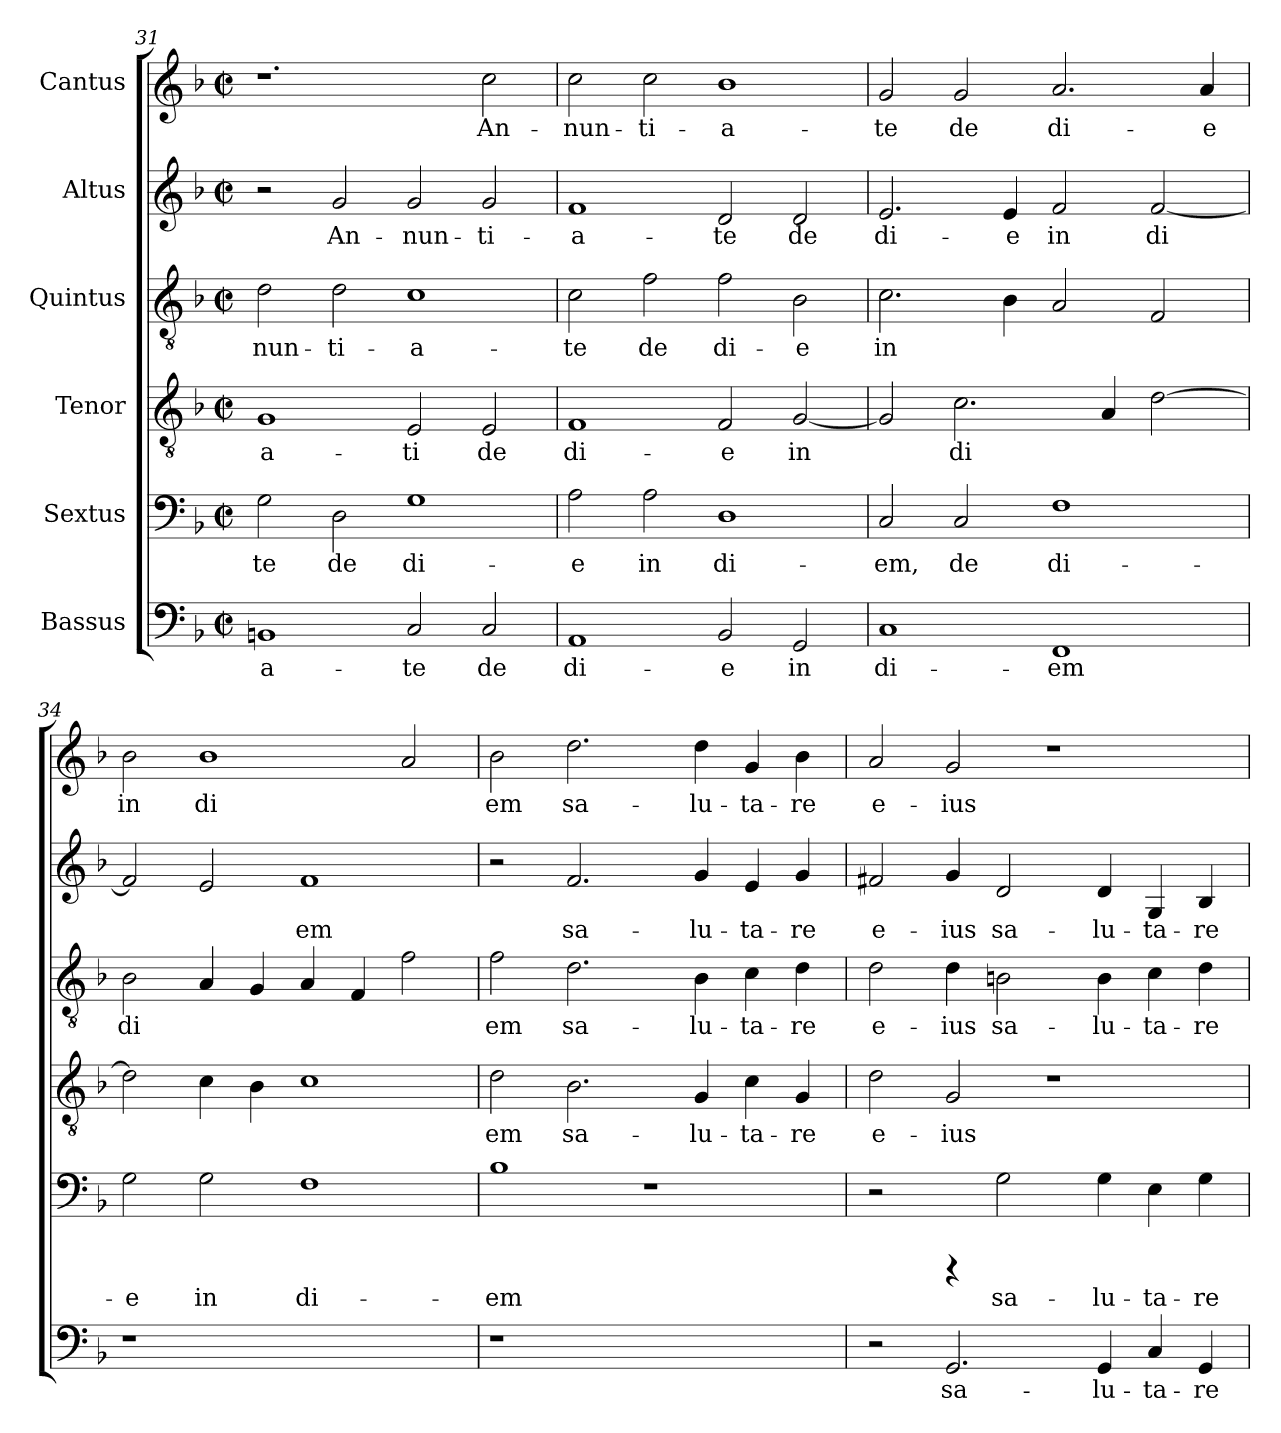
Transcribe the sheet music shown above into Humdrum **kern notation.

**kern	**text	**kern	**text	**kern	**text	**kern	**text	**kern	**text	**kern	**text
*part6	*part6	*part5	*part5	*part4	*part4	*part3	*part3	*part2	*part2	*part1	*part1
*staff6	*staff6	*staff5	*staff5	*staff4	*staff4	*staff3	*staff3	*staff2	*staff2	*staff1	*staff1
*I"Bassus	*	*I"Sextus	*	*I"Tenor	*	*I"Quintus	*	*I"Altus	*	*I"Cantus	*
*clefF4	*	*clefF4	*	*clefGv2	*	*clefGv2	*	*clefG2	*	*clefG2	*
*k[b-]	*	*k[b-]	*	*k[b-]	*	*k[b-]	*	*k[b-]	*	*k[b-]	*
*F:	*	*F:	*	*F:	*	*F:	*	*F:	*	*F:	*
*M2/2	*	*M2/2	*	*M2/2	*	*M2/2	*	*M2/2	*	*M2/2	*
*met(c|)	*	*met(c|)	*	*met(c|)	*	*met(c|)	*	*met(c|)	*	*met(c|)	*
=31	=31	=31	=31	=31	=31	=31	=31	=31	=31	=31	=31
!	!LO:LY:b:cj	!	!LO:LY:b:cj	!	!LO:LY:b:cj	!	!LO:LY:b:cj	!	!	!	!
1BBn	-a-	2G\	-te	1G	-a-	2d\	-nun-	2r	.	1.r	.
!	!	!	!LO:LY:b:cj	!	!	!	!LO:LY:b:cj	!	!LO:LY:b:cj	!	!
.	.	2D\	de	.	.	2d\	-ti-	2g/	An-	.	.
!	!LO:LY:b:cj	!	!LO:LY:b:cj	!	!LO:LY:b:cj	!	!LO:LY:b:cj	!	!LO:LY:b:cj	!	!
2C/	-te	1G	di-	2E/	-ti	1c	-a-	2g/	-nun-	.	.
!	!LO:LY:b:cj	!	!	!	!LO:LY:b:cj	!	!	!	!LO:LY:b:cj	!	!LO:LY:b:cj
2C/	de	.	.	2E/	de	.	.	2g/	-ti-	2cc\	An-
=32	=32	=32	=32	=32	=32	=32	=32	=32	=32	=32	=32
!	!LO:LY:b:cj	!	!LO:LY:b:cj	!	!LO:LY:b:cj	!	!LO:LY:b:cj	!	!LO:LY:b:cj	!	!LO:LY:b:cj
1AA	di-	2A\	-e	1F	di-	2c\	-te	1f	-a-	2cc\	-nun-
!	!	!	!LO:LY:b:cj	!	!	!	!LO:LY:b:cj	!	!	!	!LO:LY:b:cj
.	.	2A\	in	.	.	2f\	de	.	.	2cc\	-ti-
!	!LO:LY:b:cj	!	!LO:LY:b:cj	!	!LO:LY:b:cj	!	!LO:LY:b:cj	!	!LO:LY:b:cj	!	!LO:LY:b:cj
2BB-/	-e	1D	di-	2F/	-e	2f\	di-	2d/	-te	1b-	-a-
!	!LO:LY:b:cj	!	!	!	!LO:LY:b:cj	!	!LO:LY:b:cj	!	!LO:LY:b:cj	!	!
2GG/	in	.	.	[>2G/	in	2B-\	-e	2d/	de	.	.
!!LO:PB:g=z
=33	=33	=33	=33	=33	=33	=33	=33	=33	=33	=33	=33
!	!LO:LY:b:cj	!	!LO:LY:b:cj	!	!LO:LY:b:cj	!	!LO:LY:b:cj	!	!LO:LY:b:cj	!	!LO:LY:b:cj
1C	di-	2C/	-em,	2G/]	.	2.c\	in	2.e/	di-	2g/	-te
!	!	!	!LO:LY:b:cj	!	!LO:LY:b:cj	!	!	!	!	!	!LO:LY:b:cj
.	.	2C/	de	2.c\	di-	.	.	.	.	2g/	de
!	!	!	!	!	!	!	!LO:LY:b:cj	!	!LO:LY:b:cj	!	!
.	.	.	.	.	.	4B-\	.	4e/	-e	.	.
!	!LO:LY:b:cj	!	!LO:LY:b:cj	!	!	!	!LO:LY:b:cj	!	!LO:LY:b:cj	!	!LO:LY:b:cj
1FF	-em	1F	di-	.	.	2A/	.	2f/	in	2.a/	di-
!	!	!	!	!	!LO:LY:b:cj	!	!	!	!	!	!
.	.	.	.	4A/	--	.	.	.	.	.	.
!	!	!	!	!	!LO:LY:b:cj	!	!LO:LY:b:cj	!	!LO:LY:b:cj	!	!
.	.	.	.	[>2d\	--	2F/	.	[<2f/	di-	.	.
!	!	!	!	!	!	!	!	!	!	!	!LO:LY:b:cj
.	.	.	.	.	.	.	.	.	.	4a/	-e
=34	=34	=34	=34	=34	=34	=34	=34	=34	=34	=34	=34
!	!	!	!LO:LY:b:cj	!	!LO:LY:b:cj	!	!LO:LY:b:cj	!	!LO:LY:b:cj	!	!LO:LY:b:cj
1r	.	2G\	-e	2d\]	--	2B-\	di-	2f/]	--	2b-\	in
!	!	!	!LO:LY:b:cj	!	!LO:LY:b:cj	!	!LO:LY:b:cj	!	!LO:LY:b:cj	!	!LO:LY:b:cj
.	.	2G\	in	4c\	--	4A/	--	2e/	--	1b-	di-
!	!	!	!	!	!LO:LY:b:cj	!	!LO:LY:b:cj	!	!	!	!
.	.	.	.	4B-\	--	4G/	--	.	.	.	.
!	!	!	!LO:LY:b:cj	!	!LO:LY:b:cj	!	!LO:LY:b:cj	!	!LO:LY:b:cj	!	!
1ryy	.	1F	di-	1c	--	4A/	--	1f	-em	.	.
!	!	!	!	!	!	!	!LO:LY:b:cj	!	!	!	!
.	.	.	.	.	.	4F/	--	.	.	.	.
!	!	!	!	!	!	!	!LO:LY:b:cj	!	!	!	!LO:LY:b:cj
.	.	.	.	.	.	2f\	--	.	.	2a/	--
=35	=35	=35	=35	=35	=35	=35	=35	=35	=35	=35	=35
!	!	!	!LO:LY:b:cj	!	!LO:LY:b:cj	!	!LO:LY:b:cj	!	!	!	!LO:LY:b:cj
1r	.	1B-	-em	2d\	-em	2f\	-em	2r	.	2b-\	-em
!	!	!	!	!	!LO:LY:b:cj	!	!LO:LY:b:cj	!	!LO:LY:b:cj	!	!LO:LY:b:cj
.	.	.	.	2.B-\	sa-	2.d\	sa-	2.f/	sa-	2.dd\	sa-
1ryy	.	1r	.	.	.	.	.	.	.	.	.
!	!	!	!	!	!LO:LY:b:cj	!	!LO:LY:b:cj	!	!LO:LY:b:cj	!	!LO:LY:b:cj
.	.	.	.	4G/	-lu-	4B-\	-lu-	4g/	-lu-	4dd\	-lu-
!	!	!	!	!	!LO:LY:b:cj	!	!LO:LY:b:cj	!	!LO:LY:b:cj	!	!LO:LY:b:cj
.	.	.	.	4c\	-ta-	4c\	-ta-	4e/	-ta-	4g/	-ta-
!	!	!	!	!	!LO:LY:b:cj	!	!LO:LY:b:cj	!	!LO:LY:b:cj	!	!LO:LY:b:cj
.	.	.	.	4G/	-re	4d\	-re	4g/	-re	4b-\	-re
=36	=36	=36	=36	=36	=36	=36	=36	=36	=36	=36	=36
!	!	!	!	!	!LO:LY:b:cj	!	!LO:LY:b:cj	!	!LO:LY:b:cj	!	!LO:LY:b:cj
2r	.	2r	.	2d\	e-	2d\	e-	2f#X/	e-	2a/	e-
!	!LO:LY:b:cj	!	!	!	!LO:LY:b:cj	!	!LO:LY:b:cj	!	!LO:LY:b:cj	!	!LO:LY:b:cj
2.GG/	sa-	4rCCC	.	2G/	-ius	4d\	-ius	4g/	-ius	2g/	-ius
!	!	!	!LO:LY:b:cj	!	!	!	!LO:LY:b:cj	!	!LO:LY:b:cj	!	!
.	.	2G\	sa-	.	.	2Bn\	sa-	2d/	sa-	.	.
.	.	.	.	1r	.	.	.	.	.	1r	.
!	!LO:LY:b:cj	!	!LO:LY:b:cj	!	!	!	!LO:LY:b:cj	!	!LO:LY:b:cj	!	!
4GG/	-lu-	4G\	-lu-	.	.	4B\	-lu-	4d/	-lu-	.	.
!	!LO:LY:b:cj	!	!LO:LY:b:cj	!	!	!	!LO:LY:b:cj	!	!LO:LY:b:cj	!	!
4C/	-ta-	4E\	-ta-	.	.	4c\	-ta-	4G/	-ta-	.	.
!	!LO:LY:b:cj	!	!LO:LY:b:cj	!	!	!	!LO:LY:b:cj	!	!LO:LY:b:cj	!	!
4GG/	-re	4G\	-re	.	.	4d\	-re	4B-/	-re	.	.
=	=	=	=	=	=	=	=	=	=	=	=
*-	*-	*-	*-	*-	*-	*-	*-	*-	*-	*-	*-
